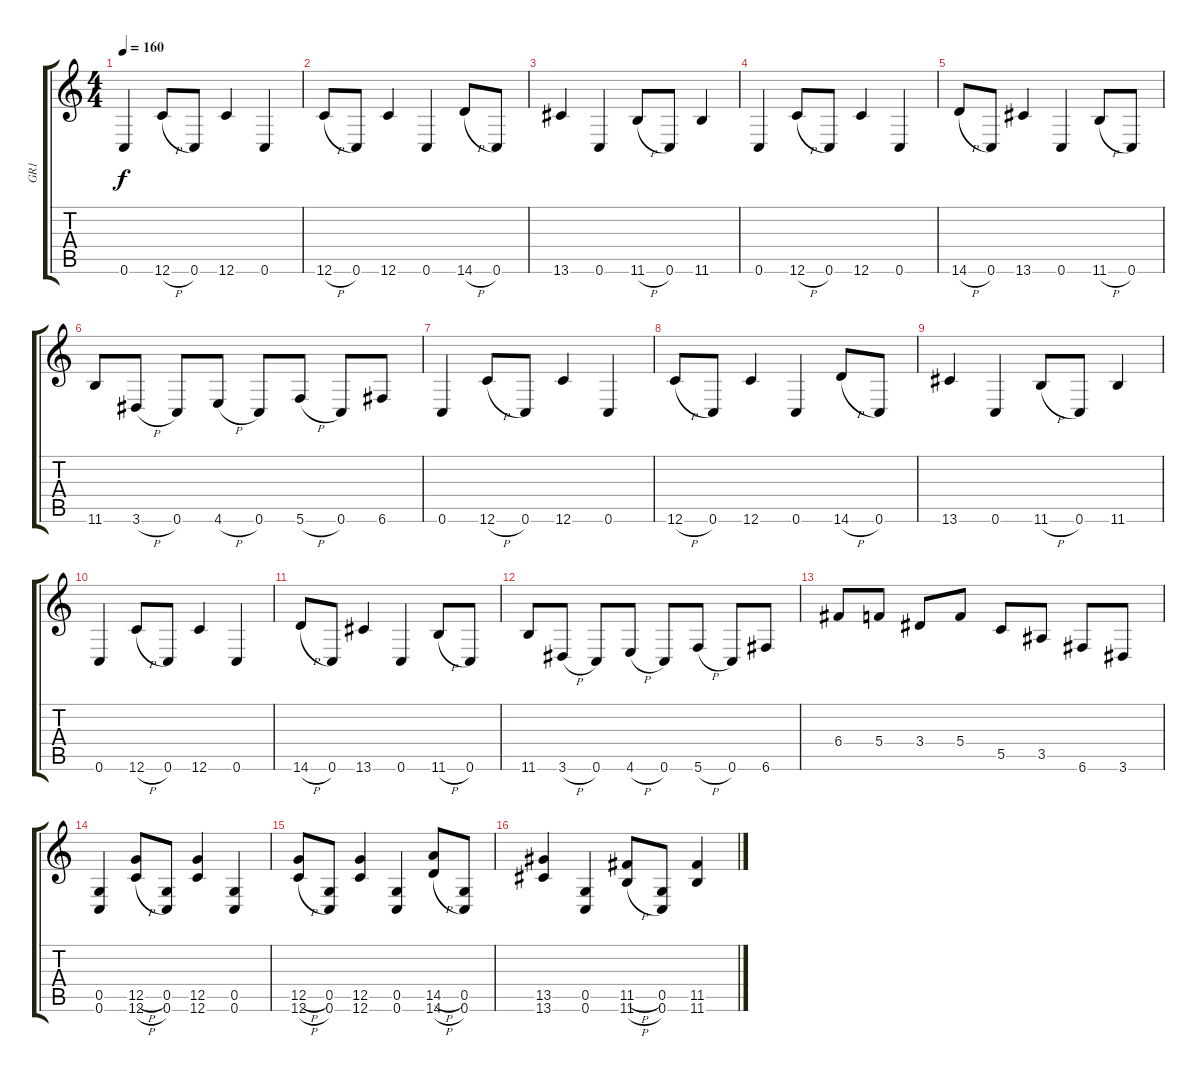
\track ("GR1" "GR1") {instrument overdrivenguitar}
\staff {score tabs}
\tuning (D4 A3 F3 C3 G2 C2) {hide}
\ts (4 4)
\tempo 160
\clef g2
\ks c
0.6.4{dy f} 12.6{h}.8 0.6.8 12.6.4 0.6.4 |
12.6{h}.8 0.6.8 12.6.4 0.6.4 14.6{h}.8 0.6.8 |
13.6.4 0.6.4 11.6{h}.8 0.6.8 11.6.4 |
0.6.4 12.6{h}.8 0.6.8 12.6.4 0.6.4 |
14.6{h}.8 0.6.8 13.6.4 0.6.4 11.6{h}.8 0.6.8 |
11.6.8 3.6{h}.8 0.6.8 4.6{h}.8 0.6.8 5.6{h}.8 0.6.8 6.6.8 |
0.6.4 12.6{h}.8 0.6.8 12.6.4 0.6.4 |
12.6{h}.8 0.6.8 12.6.4 0.6.4 14.6{h}.8 0.6.8 |
13.6.4 0.6.4 11.6{h}.8 0.6.8 11.6.4 |
0.6.4 12.6{h}.8 0.6.8 12.6.4 0.6.4 |
14.6{h}.8 0.6.8 13.6.4 0.6.4 11.6{h}.8 0.6.8 |
11.6.8 3.6{h}.8 0.6.8 4.6{h}.8 0.6.8 5.6{h}.8 0.6.8 6.6.8 |
6.4.8 5.4.8 3.4.8 5.4.8 5.5.8 3.5.8 6.6.8 3.6.8 |
(0.5 0.6).4 (12.5{h} 12.6{h}).8 (0.5 0.6).8 (12.5 12.6).4 (0.5 0.6).4 |
(12.5{h} 12.6{h}).8 (0.5 0.6).8 (12.5 12.6).4 (0.5 0.6).4 (14.5{h} 14.6{h}).8 (0.5 0.6).8 |
(13.5 13.6).4 (0.5 0.6).4 (11.5{h} 11.6{h}).8 (0.5 0.6).8 (11.5 11.6).4
